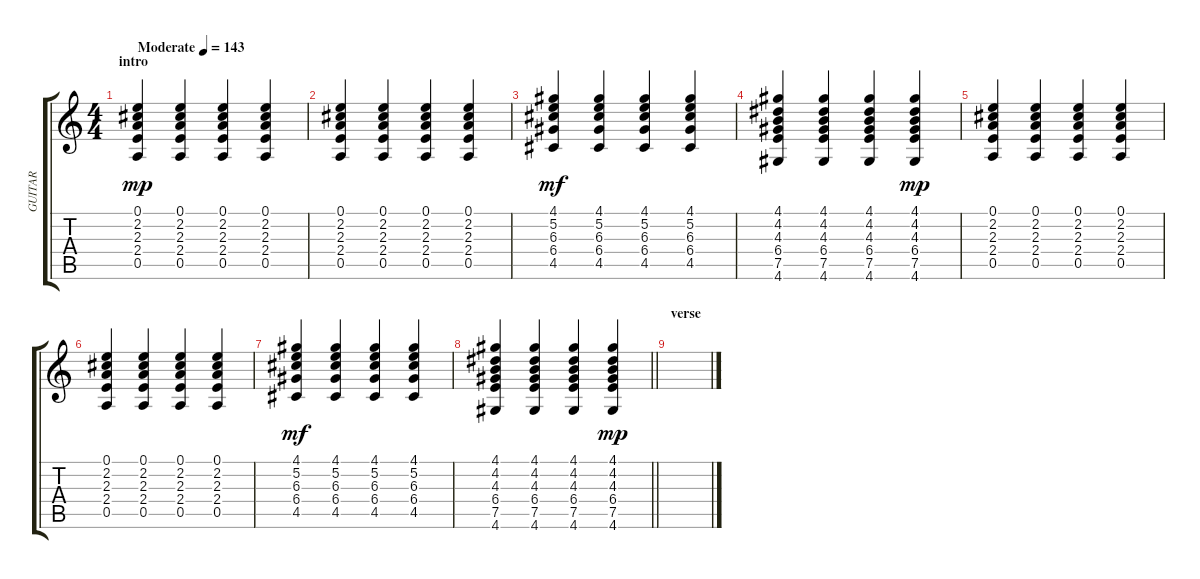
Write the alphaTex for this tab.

\track ("GUITAR" "GUITAR") {instrument distortionguitar}
\staff {score tabs}
\tuning (E4 B3 G3 D3 A2 E2) {hide}
\ts (4 4)
\section ("" "intro")
\tempo (143 "Moderate")
\clef g2
\ks c
(0.1 2.2 2.3 2.4 0.5).4{dy mp instrument distortionguitar} (0.1 2.2 2.3 2.4 0.5).4 (0.1 2.2 2.3 2.4 0.5).4 (0.1 2.2 2.3 2.4 0.5).4 |
(0.1 2.2 2.3 2.4 0.5).4 (0.1 2.2 2.3 2.4 0.5).4 (0.1 2.2 2.3 2.4 0.5).4 (0.1 2.2 2.3 2.4 0.5).4 |
(4.1 5.2 6.3 6.4 4.5).4{dy mf} (4.1 5.2 6.3 6.4 4.5).4 (4.1 5.2 6.3 6.4 4.5).4 (4.1 5.2 6.3 6.4 4.5).4 |
(4.1 4.2 4.3 6.4 7.5 4.6).4 (4.1 4.2 4.3 6.4 7.5 4.6).4 (4.1 4.2 4.3 6.4 7.5 4.6).4 (4.1 4.2 4.3 6.4 7.5 4.6).4{dy mp} |
(0.1 2.2 2.3 2.4 0.5).4 (0.1 2.2 2.3 2.4 0.5).4 (0.1 2.2 2.3 2.4 0.5).4 (0.1 2.2 2.3 2.4 0.5).4 |
(0.1 2.2 2.3 2.4 0.5).4 (0.1 2.2 2.3 2.4 0.5).4 (0.1 2.2 2.3 2.4 0.5).4 (0.1 2.2 2.3 2.4 0.5).4 |
(4.1 5.2 6.3 6.4 4.5).4{dy mf} (4.1 5.2 6.3 6.4 4.5).4 (4.1 5.2 6.3 6.4 4.5).4 (4.1 5.2 6.3 6.4 4.5).4 |
\barLineRight lightlight
(4.1 4.2 4.3 6.4 7.5 4.6).4 (4.1 4.2 4.3 6.4 7.5 4.6).4 (4.1 4.2 4.3 6.4 7.5 4.6).4 (4.1 4.2 4.3 6.4 7.5 4.6).4{dy mp} |
\section ("" "verse")
